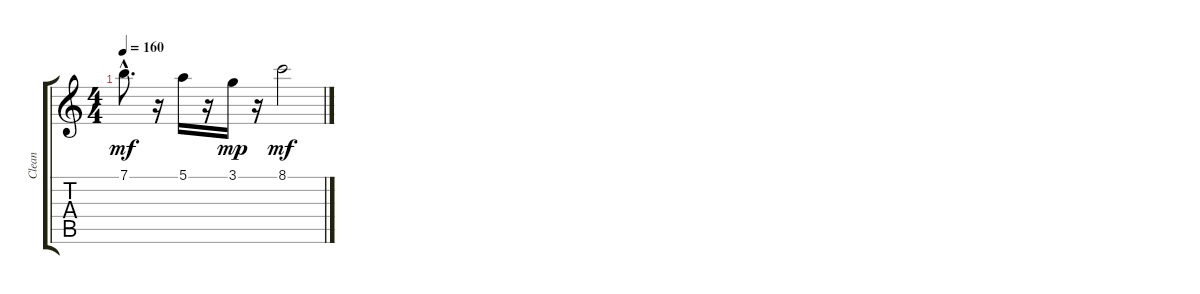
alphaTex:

\track ("Clean" "Clean") {instrument electricguitarclean}
\staff {score tabs}
\tuning (E4 B3 G3 D3 A2 E2) {hide}
\ts (4 4)
\tempo 160
\clef g2
\ks c
7.1{hac}.8{d dy mf} r.16 5.1.16 r.16 3.1.16{dy mp} r.16 8.1.2{dy mf}
